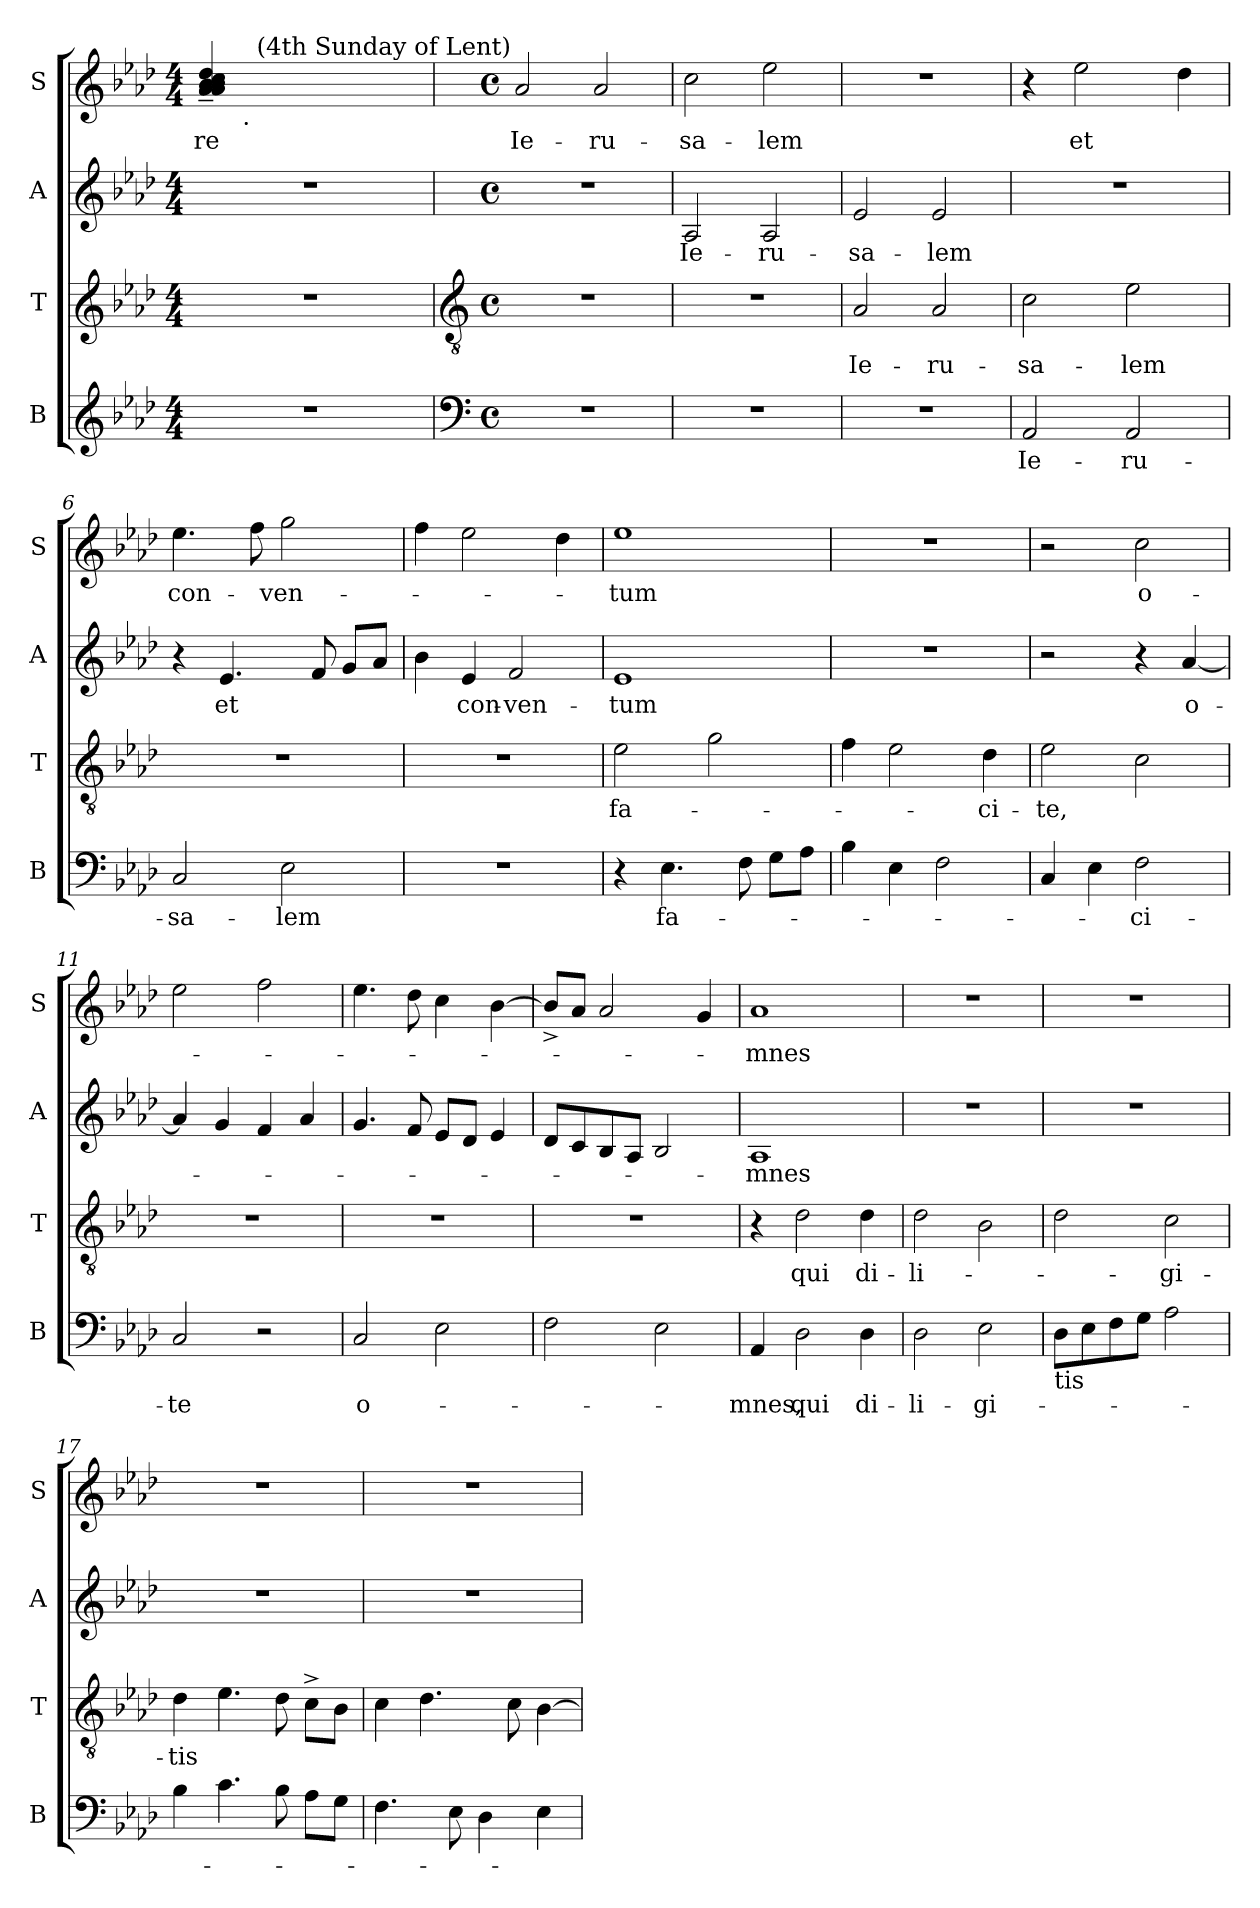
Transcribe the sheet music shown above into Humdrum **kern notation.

**kern	**text	**kern	**text	**kern	**text	**kern	**text
*part4	*part4	*part3	*part3	*part2	*part2	*part1	*part1
*staff4	*staff4	*staff3	*staff3	*staff2	*staff2	*staff1	*staff1
*I"B	*	*I"T	*	*I"A	*	*I"S	*
*I'B	*	*I'T	*	*I'A	*	*I'S	*
*clefG2	*	*clefG2	*	*clefG2	*	*clefG2	*
*k[b-e-a-d-]	*	*k[b-e-a-d-]	*	*k[b-e-a-d-]	*	*k[b-e-a-d-]	*
*A-:	*	*A-:	*	*A-:	*	*A-:	*
*M4/4	*	*M4/4	*	*M4/4	*	*M4/4	*
=1	=1	=1	=1	=1	=1	=1	=1
!	!	!	!	!	!	!	!LO:LY:b
*	*	*	*	*	*	*^	*
*	*	*	*	*	*	*	*^	*
1r	.	1r	.	1r	.	(>4a-/~> 4a-/~> 4a-/~> 4b-/~> 4b-/~> 4cc/~> 4dd-/~>	8.ryy	8..ryy	-re
!	!	!	!	!	!	!	!LO:TX:b:t=.	!	!
.	.	.	.	.	.	.	2ryy	.	.
!	!	!	!	!	!	!	!	!LO:TX:a:t=(4th Sunday of Lent)	!
.	.	.	.	.	.	.	.	2ryy	.
.	.	.	.	.	.	2.ryy	.	.	.
.	.	.	.	.	.	.	4ryy	.	.
.	.	.	.	.	.	.	.	4ryy	.
.	.	.	.	.	.	.	16ryy	.	.
.	.	.	.	.	.	.	.	32ryy	.
*	*	*	*	*	*	*v	*v	*v	*
!!LO:LB:g=z
=2	=2	=2	=2	=2	=2	=2	=2
*clefF4	*	*clefGv2	*	*	*	*	*
*M4/4	*	*M4/4	*	*M4/4	*	*M4/4	*
*met(c)	*	*met(c)	*	*met(c)	*	*met(c)	*
*	*	*	*	*	*	*^	*
*	*	*	*	*	*	*	*^	*
!	!	!	!	!	!	!	!	!	!LO:LY:b
*	*	*	*	*	*	*v	*v	*v	*
1r	.	1r	.	1r	.	2a-/	Ie-
!	!	!	!	!	!	!	!LO:LY:b
.	.	.	.	.	.	2a-/	-ru-
=3	=3	=3	=3	=3	=3	=3	=3
!	!	!	!	!	!LO:LY:b	!	!LO:LY:b
1r	.	1r	.	2A-/	Ie-	2cc\	-sa-
!	!	!	!	!	!LO:LY:b	!	!LO:LY:b
.	.	.	.	2A-/	-ru-	2ee-\	-lem
=4	=4	=4	=4	=4	=4	=4	=4
!	!	!	!LO:LY:b	!	!LO:LY:b	!	!
1r	.	2A-/	Ie-	2e-/	-sa-	1r	.
!	!	!	!LO:LY:b	!	!LO:LY:b	!	!
.	.	2A-/	-ru-	2e-/	-lem	.	.
=5	=5	=5	=5	=5	=5	=5	=5
!	!LO:LY:b	!	!LO:LY:b	!	!	!	!
2AA-/	Ie-	2c\	-sa-	1r	.	4r	.
!	!	!	!	!	!	!	!LO:LY:b
.	.	.	.	.	.	2ee-\	et
!	!LO:LY:b	!	!LO:LY:b	!	!	!	!
2AA-/	-ru-	2e-\	-lem	.	.	.	.
.	.	.	.	.	.	4dd-\	.
=6	=6	=6	=6	=6	=6	=6	=6
!	!LO:LY:b	!	!	!	!	!	!LO:LY:b
2C/	-sa-	1r	.	4r	.	4.ee-\	con-
!	!	!	!	!	!LO:LY:b	!	!
.	.	.	.	4.e-/	et	.	.
.	.	.	.	.	.	8ff\	.
!	!LO:LY:b	!	!	!	!	!	!LO:LY:b
2E-\	-lem	.	.	.	.	2gg\	-ven-
.	.	.	.	8f/	.	.	.
.	.	.	.	8g/L	.	.	.
.	.	.	.	8a-/J	.	.	.
=7	=7	=7	=7	=7	=7	=7	=7
1r	.	1r	.	4b-\	.	4ff\	.
!	!	!	!	!	!LO:LY:b	!	!
.	.	.	.	4e-/	con-	2ee-\	.
!	!	!	!	!	!LO:LY:b:rj	!	!
.	.	.	.	2f/	-ven-	.	.
.	.	.	.	.	.	4dd-\	.
=8	=8	=8	=8	=8	=8	=8	=8
!	!	!	!LO:LY:b	!	!LO:LY:b	!	!LO:LY:b
4r	.	2e-\	fa-	1e-	-tum	1ee-	-tum
!	!LO:LY:b	!	!	!	!	!	!
4.E-\	fa-	.	.	.	.	.	.
.	.	2g\	.	.	.	.	.
8F\	.	.	.	.	.	.	.
8G\L	.	.	.	.	.	.	.
8A-\J	.	.	.	.	.	.	.
=9	=9	=9	=9	=9	=9	=9	=9
4B-\	.	4f\	.	1r	.	1r	.
4E-\	.	2e-\	.	.	.	.	.
2F\	.	.	.	.	.	.	.
!	!	!	!LO:LY:b	!	!	!	!
.	.	4d-\	-ci-	.	.	.	.
!!LO:LB:g=z
=10	=10	=10	=10	=10	=10	=10	=10
!	!	!	!LO:LY:b	!	!	!	!
4C/	.	2e-\	-te,	2r	.	2r	.
4E-\	.	.	.	.	.	.	.
!	!LO:LY:b	!	!	!	!	!	!LO:LY:b
2F\	-ci-	2c\	.	4r	.	2cc\	o-
!	!	!	!	!	!LO:LY:b	!	!
.	.	.	.	[<4a-/	o-	.	.
=11	=11	=11	=11	=11	=11	=11	=11
!	!LO:LY:b	!	!	!	!	!	!
2C/	-te	1r	.	4a-/]	.	2ee-\	.
.	.	.	.	4g/	.	.	.
2r	.	.	.	4f/	.	2ff\	.
.	.	.	.	4a-/	.	.	.
=12	=12	=12	=12	=12	=12	=12	=12
!	!LO:LY:b	!	!	!	!	!	!
2C/	o-	1r	.	4.g/	.	4.ee-\	.
.	.	.	.	8f/	.	8dd-\	.
2E-\	.	.	.	8e-/L	.	4cc\	.
.	.	.	.	8d-/J	.	.	.
.	.	.	.	4e-/	.	[>4b-\	.
=13	=13	=13	=13	=13	=13	=13	=13
2F\	.	1r	.	8d-/L	.	8b-^</L]	.
.	.	.	.	8c/	.	8a-/J	.
.	.	.	.	8B-/	.	2a-/	.
.	.	.	.	8A-/J	.	.	.
2E-\	.	.	.	2B-/	.	.	.
.	.	.	.	.	.	4g/	.
=14	=14	=14	=14	=14	=14	=14	=14
!	!LO:LY:b	!	!	!	!LO:LY:b	!	!LO:LY:b
4AA-/	-mnes,	4r	.	1A-	-mnes	1a-	-mnes
!	!LO:LY:b	!	!LO:LY:b	!	!	!	!
2D-\	qui	2d-\	qui	.	.	.	.
!	!LO:LY:b	!	!LO:LY:b	!	!	!	!
4D-\	di-	4d-\	di-	.	.	.	.
=15	=15	=15	=15	=15	=15	=15	=15
!	!LO:LY:b	!	!LO:LY:b	!	!	!	!
2D-\	-li-	2d-\	-li-	1r	.	1r	.
!	!LO:LY:b	!	!	!	!	!	!
2E-\	-gi-	2B-\	.	.	.	.	.
!!LO:PB:g=z
=16	=16	=16	=16	=16	=16	=16	=16
!LO:TX:b:t=tis	!	!	!	!	!	!	!
8D-\L	.	2d-\	.	1r	.	1r	.
8E-\	.	.	.	.	.	.	.
8F\	.	.	.	.	.	.	.
8G\J	.	.	.	.	.	.	.
!	!	!	!LO:LY:b	!	!	!	!
2A-\	.	2c\	-gi-	.	.	.	.
=17	=17	=17	=17	=17	=17	=17	=17
!	!	!	!LO:LY:b	!	!	!	!
4B-\	.	4d-\	-tis	1r	.	1r	.
4.c\	.	4.e-\	.	.	.	.	.
8B-\	.	8d-\	.	.	.	.	.
8A-\L	.	8c^>\L	.	.	.	.	.
8G\J	.	8B-\J	.	.	.	.	.
=18	=18	=18	=18	=18	=18	=18	=18
4.F\	.	4c\	.	1r	.	1r	.
.	.	4.d-\	.	.	.	.	.
8E-\	.	.	.	.	.	.	.
4D-\	.	.	.	.	.	.	.
.	.	8c\	.	.	.	.	.
4E-\	.	[>4B-\	.	.	.	.	.
=	=	=	=	=	=	=	=
*-	*-	*-	*-	*-	*-	*-	*-
